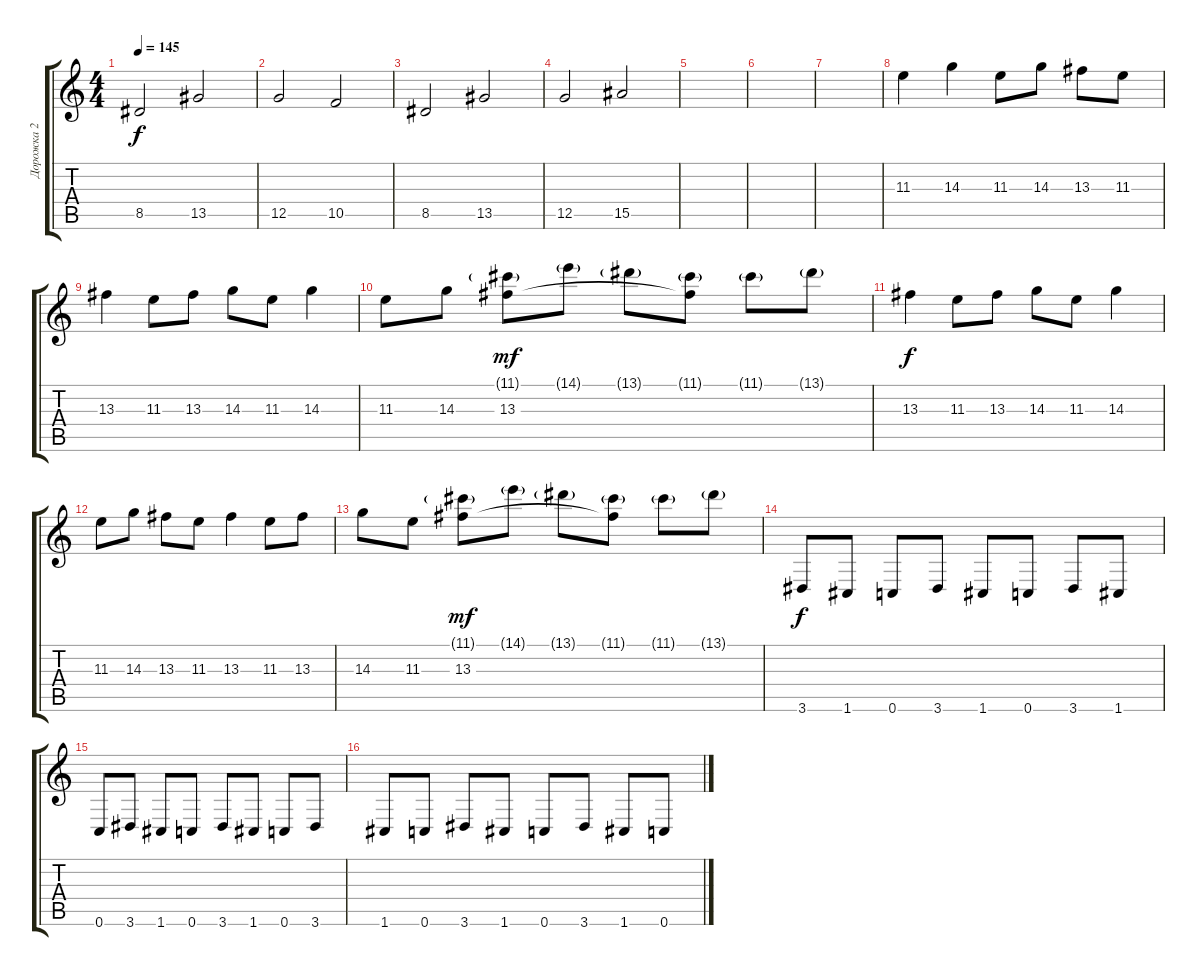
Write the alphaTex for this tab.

\track ("Дорожка 2" "Дорожка 2") {instrument distortionguitar}
\staff {score tabs}
\tuning (D4 A3 F3 C3 G2 C2) {hide}
\ts (4 4)
\tempo 145
\clef g2
\ks c
8.5.2{dy f instrument synthbrass1} 13.5.2 |
12.5.2 10.5.2 |
8.5.2 13.5.2 |
12.5.2 15.5.2 |
|
|
|
11.3.4 14.3.4 11.3.8 14.3.8 13.3.8 11.3.8 |
13.3.4 11.3.8 13.3.8 14.3.8 11.3.8 14.3.4 |
11.3.8 14.3.8 (11.1{g} 13.3).8{dy mf} 14.1{g}.8 13.1{g}.8 (11.1{g} 13.3{t}).8 11.1{g}.8 13.1{g}.8 |
13.3.4{dy f} 11.3.8 13.3.8 14.3.8 11.3.8 14.3.4 |
11.3.8 14.3.8 13.3.8 11.3.8 13.3.4 11.3.8 13.3.8 |
14.3.8 11.3.8 (11.1{g} 13.3).8{dy mf} 14.1{g}.8 13.1{g}.8 (11.1{g} 13.3{t}).8 11.1{g}.8 13.1{g}.8 |
3.6.8{dy f instrument distortionguitar} 1.6.8 0.6.8 3.6.8 1.6.8 0.6.8 3.6.8 1.6.8 |
0.6.8 3.6.8 1.6.8 0.6.8 3.6.8 1.6.8 0.6.8 3.6.8 |
1.6.8 0.6.8 3.6.8 1.6.8 0.6.8 3.6.8 1.6.8 0.6.8
